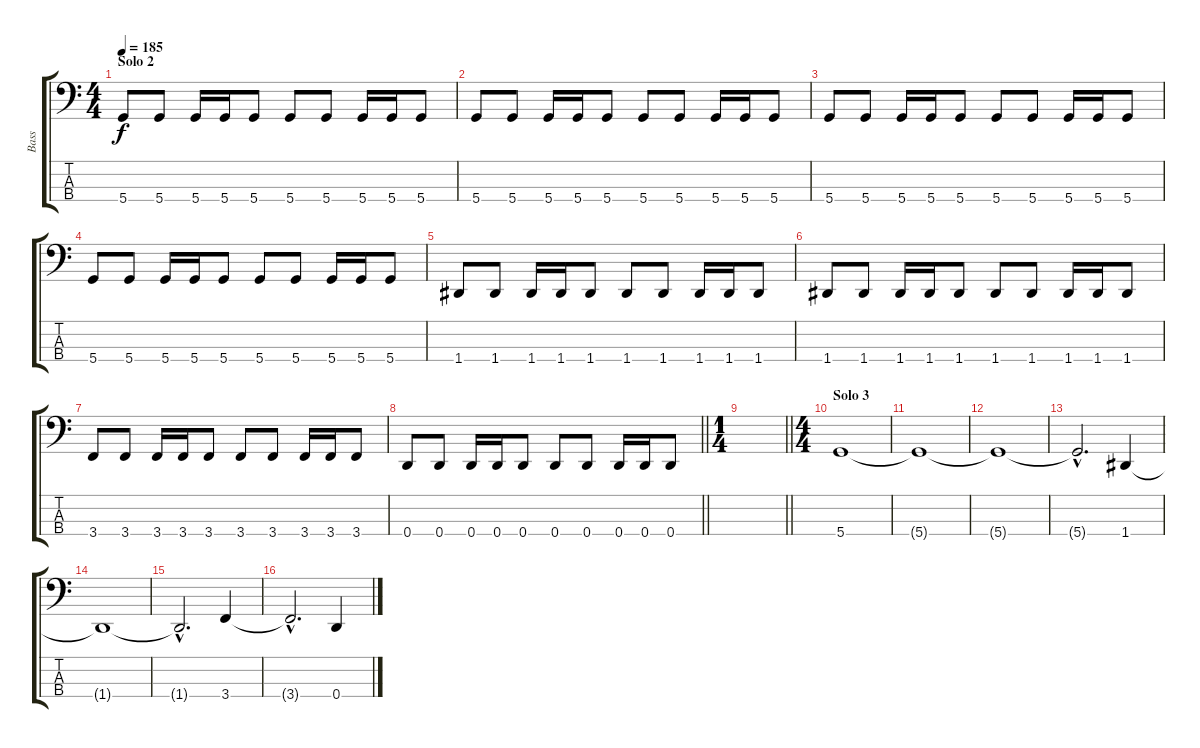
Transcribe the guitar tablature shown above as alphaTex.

\track ("Bass" "Bass") {instrument electricbasspick}
\staff {score tabs}
\tuning (F2 C2 G1 D1) {hide}
\ts (4 4)
\section ("" "Solo 2")
\tempo 185
\clef f4
\ks c
5.4.8{dy f} 5.4.8 5.4.16 5.4.16 5.4.8 5.4.8 5.4.8 5.4.16 5.4.16 5.4.8 |
5.4.8 5.4.8 5.4.16 5.4.16 5.4.8 5.4.8 5.4.8 5.4.16 5.4.16 5.4.8 |
5.4.8 5.4.8 5.4.16 5.4.16 5.4.8 5.4.8 5.4.8 5.4.16 5.4.16 5.4.8 |
5.4.8 5.4.8 5.4.16 5.4.16 5.4.8 5.4.8 5.4.8 5.4.16 5.4.16 5.4.8 |
1.4.8 1.4.8 1.4.16 1.4.16 1.4.8 1.4.8 1.4.8 1.4.16 1.4.16 1.4.8 |
1.4.8 1.4.8 1.4.16 1.4.16 1.4.8 1.4.8 1.4.8 1.4.16 1.4.16 1.4.8 |
3.4.8 3.4.8 3.4.16 3.4.16 3.4.8 3.4.8 3.4.8 3.4.16 3.4.16 3.4.8 |
\barLineRight lightlight
0.4.8 0.4.8 0.4.16 0.4.16 0.4.8 0.4.8 0.4.8 0.4.16 0.4.16 0.4.8 |
\ts (1 4)
\barLineRight lightlight
|
\ts (4 4)
\section ("" "Solo 3")
5.4.1 |
5.4{t}.1 |
5.4{t}.1 |
5.4{hac t}.2{d} 1.4.4 |
1.4{t}.1 |
1.4{hac t}.2{d} 3.4.4 |
3.4{hac t}.2{d} 0.4.4
